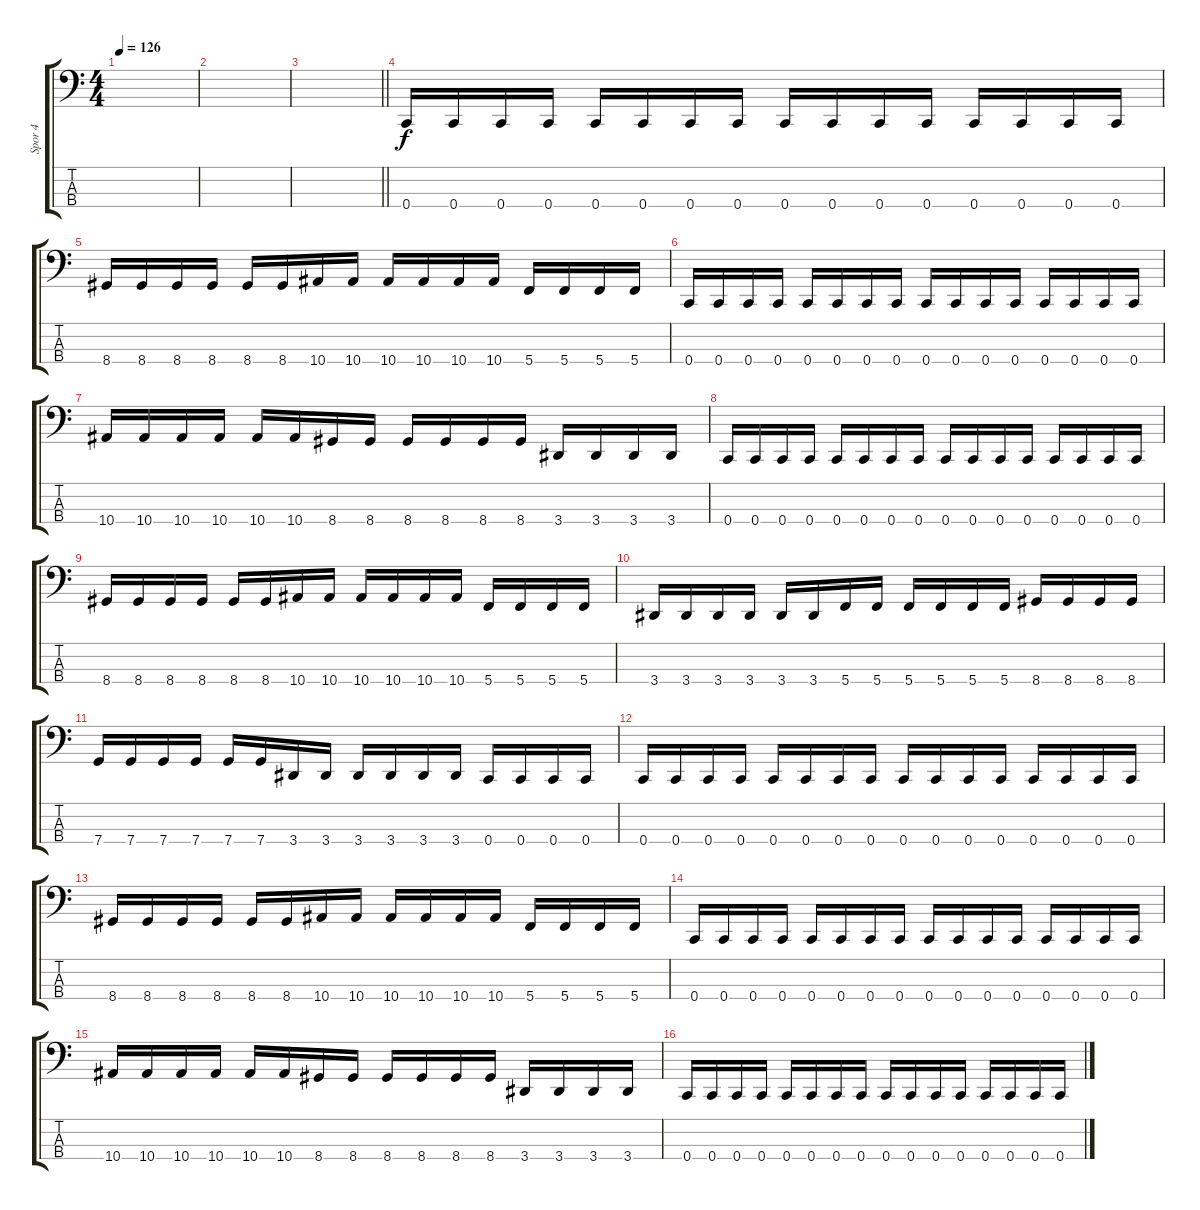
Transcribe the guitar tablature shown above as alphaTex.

\track ("Spor 4" "Spor 4") {instrument electricbassfinger}
\staff {score tabs}
\tuning (F2 C2 G1 C1) {hide}
\ts (4 4)
\tempo 126
\clef f4
\ks c
|
|
\barLineRight lightlight
|
0.4.16 0.4.16 0.4.16 0.4.16 0.4.16 0.4.16 0.4.16 0.4.16 0.4.16 0.4.16 0.4.16 0.4.16 0.4.16 0.4.16 0.4.16 0.4.16 |
8.4.16 8.4.16 8.4.16 8.4.16 8.4.16 8.4.16 10.4.16 10.4.16 10.4.16 10.4.16 10.4.16 10.4.16 5.4.16 5.4.16 5.4.16 5.4.16 |
0.4.16 0.4.16 0.4.16 0.4.16 0.4.16 0.4.16 0.4.16 0.4.16 0.4.16 0.4.16 0.4.16 0.4.16 0.4.16 0.4.16 0.4.16 0.4.16 |
10.4.16 10.4.16 10.4.16 10.4.16 10.4.16 10.4.16 8.4.16 8.4.16 8.4.16 8.4.16 8.4.16 8.4.16 3.4.16 3.4.16 3.4.16 3.4.16 |
0.4.16 0.4.16 0.4.16 0.4.16 0.4.16 0.4.16 0.4.16 0.4.16 0.4.16 0.4.16 0.4.16 0.4.16 0.4.16 0.4.16 0.4.16 0.4.16 |
8.4.16 8.4.16 8.4.16 8.4.16 8.4.16 8.4.16 10.4.16 10.4.16 10.4.16 10.4.16 10.4.16 10.4.16 5.4.16 5.4.16 5.4.16 5.4.16 |
3.4.16 3.4.16 3.4.16 3.4.16 3.4.16 3.4.16 5.4.16 5.4.16 5.4.16 5.4.16 5.4.16 5.4.16 8.4.16 8.4.16 8.4.16 8.4.16 |
7.4.16 7.4.16 7.4.16 7.4.16 7.4.16 7.4.16 3.4.16 3.4.16 3.4.16 3.4.16 3.4.16 3.4.16 0.4.16 0.4.16 0.4.16 0.4.16 |
0.4.16 0.4.16 0.4.16 0.4.16 0.4.16 0.4.16 0.4.16 0.4.16 0.4.16 0.4.16 0.4.16 0.4.16 0.4.16 0.4.16 0.4.16 0.4.16 |
8.4.16 8.4.16 8.4.16 8.4.16 8.4.16 8.4.16 10.4.16 10.4.16 10.4.16 10.4.16 10.4.16 10.4.16 5.4.16 5.4.16 5.4.16 5.4.16 |
0.4.16 0.4.16 0.4.16 0.4.16 0.4.16 0.4.16 0.4.16 0.4.16 0.4.16 0.4.16 0.4.16 0.4.16 0.4.16 0.4.16 0.4.16 0.4.16 |
10.4.16 10.4.16 10.4.16 10.4.16 10.4.16 10.4.16 8.4.16 8.4.16 8.4.16 8.4.16 8.4.16 8.4.16 3.4.16 3.4.16 3.4.16 3.4.16 |
0.4.16 0.4.16 0.4.16 0.4.16 0.4.16 0.4.16 0.4.16 0.4.16 0.4.16 0.4.16 0.4.16 0.4.16 0.4.16 0.4.16 0.4.16 0.4.16
